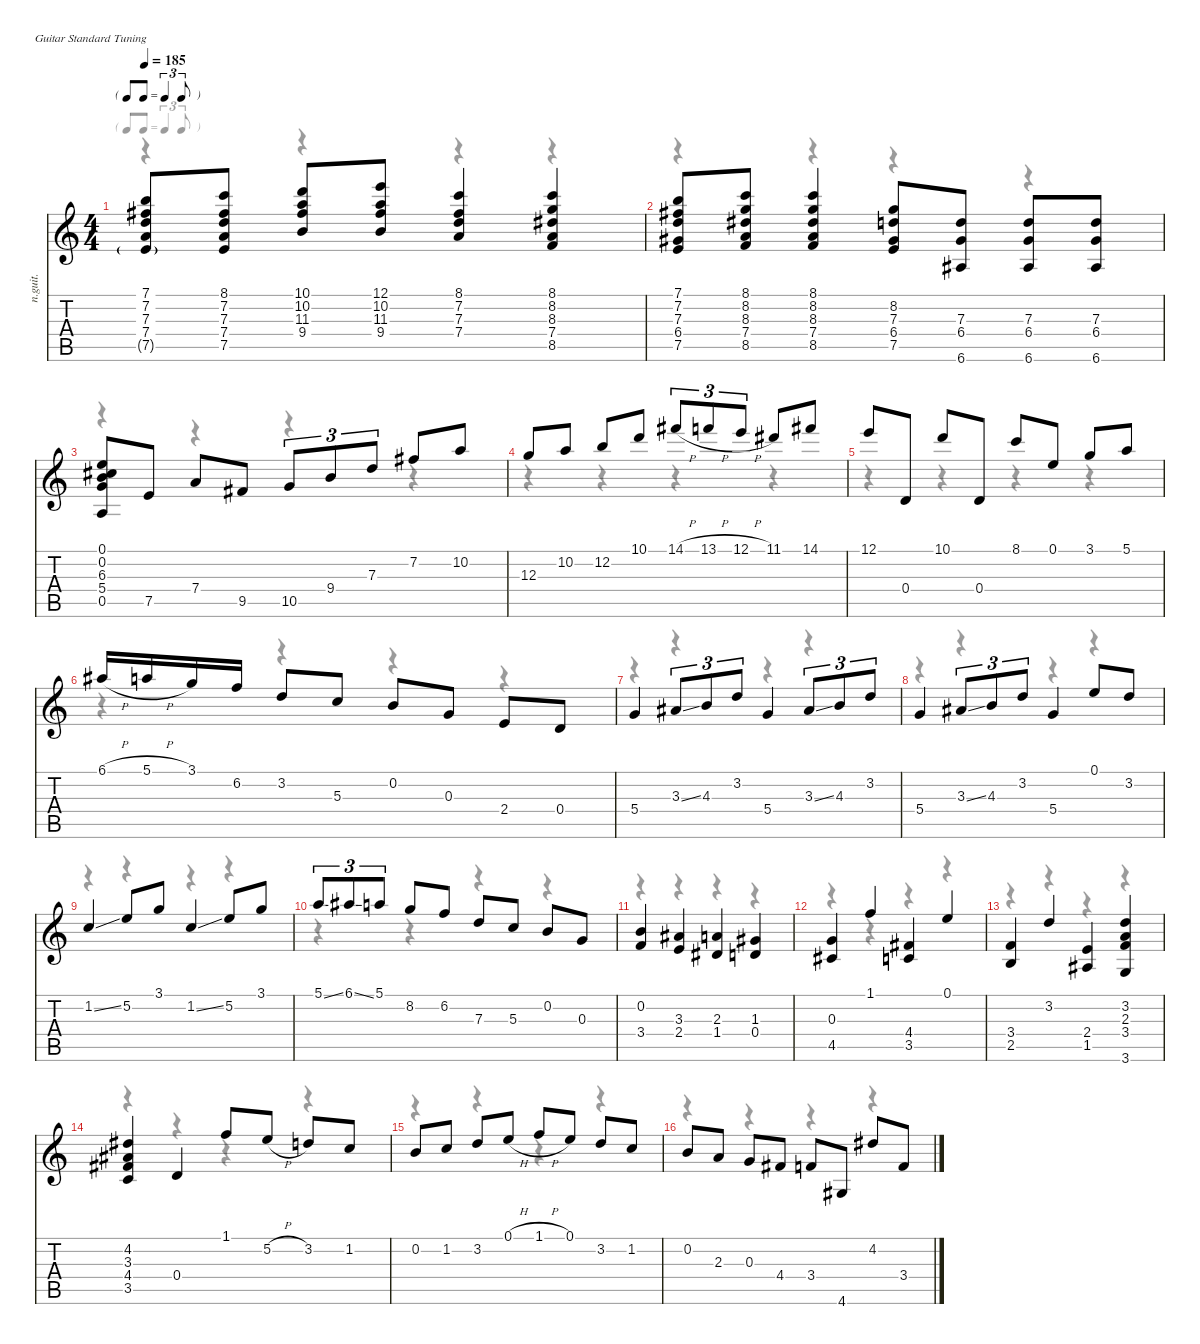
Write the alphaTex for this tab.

\defaultSystemsLayout 4
\hideDynamics
\bracketExtendMode nobrackets
\otherSystemsTrackNameOrientation horizontal
\track ("Track 1" "n.guit.") {instrument acousticguitarnylon}
\staff {score tabs}
\tuning (E4 B3 G3 D3 A2 E2)
\voice
\ts (4 4)
\tf triplet8th
\tempo 185
\clef g2
\ks c
(7.1 7.2{acc #} 7.3 7.4 7.5{g}).8{dy f beam Up} (8.1 7.2{acc #} 7.3 7.4 7.5).8{beam Up} (10.1 10.2 11.3{acc #} 9.4).8{beam Up} (12.1 10.2 11.3{acc #} 9.4).8{beam Up} (8.1 7.2{acc #} 7.3 7.4).4{beam Up} (8.1 8.2 8.3{acc #} 7.4 8.5).4{beam Up} |
(7.1 7.2{acc #} 7.3 6.4{acc #} 7.5).8{beam Up} (8.1 8.2 8.3{acc #} 7.4 8.5).8{beam Up} (8.1 8.2 8.3{acc #} 7.4 8.5).4{beam Up} (8.2 7.3 6.4{acc #} 7.5).8{beam Up} (7.3 6.4{acc #} 6.6{acc #}).8{beam Up} (7.3 6.4{acc #} 6.6{acc #}).8{beam Up} (7.3 6.4{acc #} 6.6{acc #}).8{beam Up} |
(0.1 0.2 6.3{acc #} 5.4 0.5).8{beam Up} 7.5.8{beam Up} 7.4.8{beam Up} 9.5{acc #}.8{beam Up} 10.5.8{tu (3 2) beam Up} 9.4.8{tu (3 2) beam Up} 7.3.8{tu (3 2) beam Up} 7.2{acc #}.8{beam Up} 10.2.8{beam Up} |
12.3.8{beam Up} 10.2.8{beam Up} 12.2.8{beam Up} 10.1.8{beam Up} 14.1{h acc #}.8{tu (3 2) beam Up} 13.1{h}.8{tu (3 2) beam Up} 12.1{h}.8{tu (3 2) beam Up} 11.1{acc #}.8{beam Up} 14.1{acc #}.8{beam Up} |
12.1.8{beam Up} 0.4.8{beam Up} 10.1.8{beam Up} 0.4.8{beam Up} 8.1.8{beam Up} 0.1.8{beam Up} 3.1.8{beam Up} 5.1.8{beam Up} |
6.1{h acc #}.16{beam Up} 5.1{h}.16{beam Up} 3.1.16{beam Up} 6.2.16{beam Up} 3.2.8{beam Up} 5.3.8{beam Up} 0.2.8{beam Up} 0.3.8{beam Up} 2.4.8{beam Up} 0.4.8{beam Up} |
5.4.4{beam Up} 3.3{ss acc #}.8{tu (3 2) beam Up} 4.3.8{tu (3 2) beam Up} 3.2.8{tu (3 2) beam Up} 5.4.4{beam Up} 3.3{ss acc #}.8{tu (3 2) beam Up} 4.3.8{tu (3 2) beam Up} 3.2.8{tu (3 2) beam Up} |
5.4.4{beam Up} 3.3{ss acc #}.8{tu (3 2) beam Up} 4.3.8{tu (3 2) beam Up} 3.2.8{tu (3 2) beam Up} 5.4.4{beam Up} 0.1.8{beam Up} 3.2.8{beam Up} |
1.2{ss}.4{beam Up} 5.2.8{beam Up} 3.1.8{beam Up} 1.2{ss}.4{beam Up} 5.2.8{beam Up} 3.1.8{beam Up} |
5.1{ss}.8{tu (3 2) beam Up} 6.1{ss acc #}.8{tu (3 2) beam Up} 5.1.8{tu (3 2) beam Up} 8.2.8{beam Up} 6.2.8{beam Up} 7.3.8{beam Up} 5.3.8{beam Up} 0.2.8{beam Up} 0.3.8{beam Up} |
(0.2 3.4).4{beam Up} (3.3{acc #} 2.4).4{beam Up} (2.3 1.4{acc #}).4{beam Up} (1.3{acc #} 0.4).4{beam Up} |
(0.3 4.5{acc #}).4{beam Up} 1.1.4{beam Up} (4.4{acc #} 3.5).4{beam Up} 0.1.4{beam Up} |
(3.4 2.5).4{beam Up} 3.2.4{beam Up} (2.4 1.5{acc #}).4{beam Up} (3.2 2.3 3.4 3.6).4{beam Up} |
(4.2{acc #} 3.3{acc #} 4.4{acc #} 3.5).4{beam Up} 0.4.4{beam Up} 1.1.8{beam Up} 5.2{h}.8{beam Up} 3.2.8{beam Up} 1.2.8{beam Up} |
0.2.8{beam Up} 1.2.8{beam Up} 3.2.8{beam Up} 0.1{h}.8{beam Up} 1.1{h}.8{beam Up} 0.1.8{beam Up} 3.2.8{beam Up} 1.2.8{beam Up} |
0.2.8{beam Up} 2.3.8{beam Up} 0.3.8{beam Up} 4.4{acc #}.8{beam Up} 3.4.8{beam Up} 4.6{acc #}.8{beam Up} 4.2{acc #}.8{beam Up} 3.4.8{beam Up}
\voice
\clef g2
\ottava regular
\simile none
\ks c
r.4{dy mf beam Down} r.4{beam Down} r.4{beam Down} r.4{beam Down} |
r.4{beam Down} r.4{beam Down} r.4{beam Down} r.4{beam Down} |
r.4{beam Down} r.4{beam Down} r.4{beam Down} r.4{beam Down} |
r.4{beam Down} r.4{beam Down} r.4{beam Down} r.4{beam Down} |
r.4{beam Down} r.4{beam Down} r.4{beam Down} r.4{beam Down} |
r.4{beam Down} r.4{beam Down} r.4{beam Down} r.4{beam Down} |
r.4{beam Down} r.4{beam Down} r.4{beam Down} r.4{beam Down} |
r.4{beam Down} r.4{beam Down} r.4{beam Down} r.4{beam Down} |
r.4{beam Down} r.4{beam Down} r.4{beam Down} r.4{beam Down} |
r.4{beam Down} r.4{beam Down} r.4{beam Down} r.4{beam Down} |
r.4{beam Down} r.4{beam Down} r.4{beam Down} r.4{beam Down} |
r.4{beam Down} r.4{beam Down} r.4{beam Down} r.4{beam Down} |
r.4{beam Down} r.4{beam Down} r.4{beam Down} r.4{beam Down} |
r.4{beam Down} r.4{beam Down} r.4{beam Down} r.4{beam Down} |
r.4{beam Down} r.4{beam Down} r.4{beam Down} r.4{beam Down} |
r.4{beam Down} r.4{beam Down} r.4{beam Down} r.4{beam Down}
